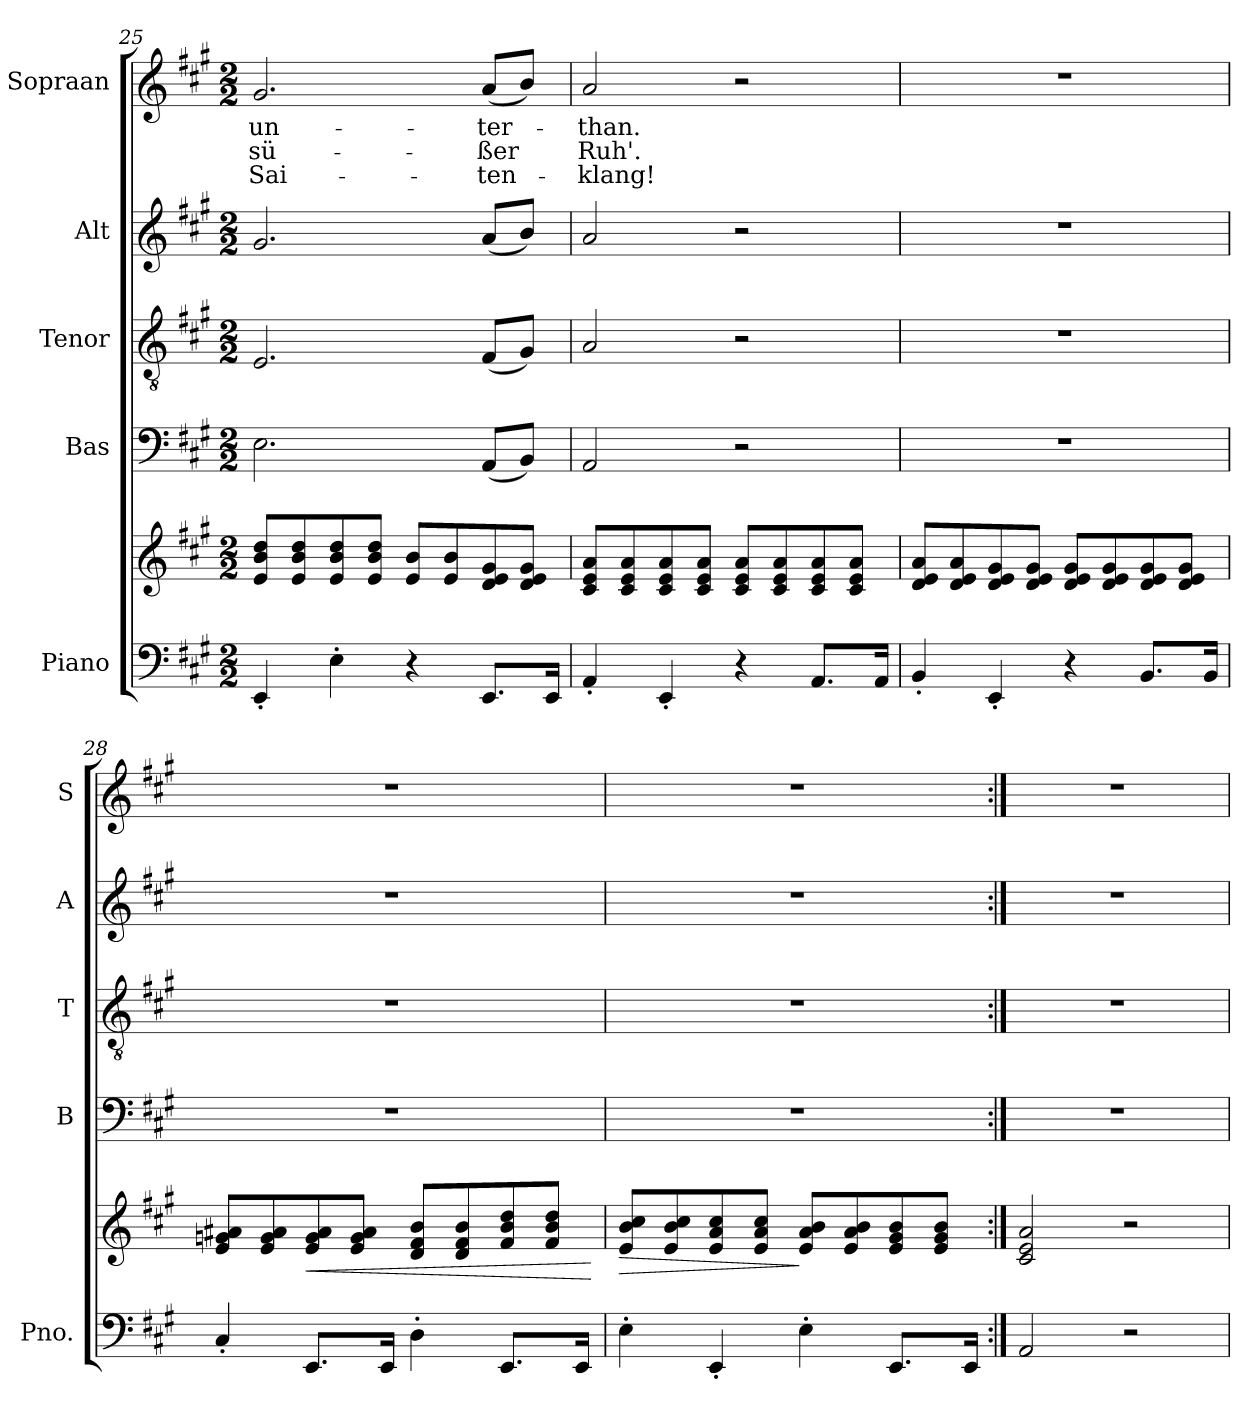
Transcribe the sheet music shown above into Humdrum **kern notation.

**kern	**kern	**dynam	**kern	**kern	**kern	**kern	**text	**text	**text
*part5	*part5	*part5	*part4	*part3	*part2	*part1	*part1	*part1	*part1
*staff6	*staff5	*staff5/6	*staff4	*staff3	*staff2	*staff1	*staff1	*staff1	*staff1
*I"Piano	*	*	*I"Bas	*I"Tenor	*I"Alt	*I"Sopraan	*	*	*
*I'Pno.	*	*	*I'B	*I'T	*I'A	*I'S	*	*	*
*clefF4	*clefG2	*	*clefF4	*clefGv2	*clefG2	*clefG2	*	*	*
*k[f#c#g#]	*k[f#c#g#]	*	*k[f#c#g#]	*k[f#c#g#]	*k[f#c#g#]	*k[f#c#g#]	*	*	*
*M2/2	*M2/2	*	*M2/2	*M2/2	*M2/2	*M2/2	*	*	*
=25	=25	=25	=25	=25	=25	=25	=25	=25	=25
!	!	!	!	!	!	!	!LO:LY:b	!LO:LY:b:color=#00007F	!LO:LY:b
4EE'/	8e/ 8b/ 8dd/L	.	2.E\	2.E/	2.g#/	2.g#/	un-	sü-	Sai-
.	8e/ 8b/ 8dd/	.	.	.	.	.	.	.	.
4E'\	8e/ 8b/ 8dd/	.	.	.	.	.	.	.	.
.	8e/ 8b/ 8dd/J	.	.	.	.	.	.	.	.
4r	8e/ 8b/L	.	.	.	.	.	.	.	.
.	8e/ 8b/	.	.	.	.	.	.	.	.
!	!	!	!	!	!	!	!LO:LY:b	!LO:LY:b:color=#00007F	!LO:LY:b
8.EE/L	8d/ 8e/ 8g#/	.	(8AA/L	(8F#/L	(8a/L	(8a/L	-ter-	-ßer	-ten-
.	8d/ 8e/ 8g#/J	.	8BB/J)	8G#/J)	8b/J)	8b/J)	.	.	.
16EE/Jk	.	.	.	.	.	.	.	.	.
=26	=26	=26	=26	=26	=26	=26	=26	=26	=26
!	!	!	!	!	!	!	!LO:LY:b	!LO:LY:b:color=#00007F	!LO:LY:b
4AA'/	8c#/ 8e/ 8a/L	.	2AA/	2A/	2a/	2a/	than.	Ruh'.	klang!
.	8c#/ 8e/ 8a/	.	.	.	.	.	.	.	.
4EE'/	8c#/ 8e/ 8a/	.	.	.	.	.	.	.	.
.	8c#/ 8e/ 8a/J	.	.	.	.	.	.	.	.
4r	8c#/ 8e/ 8a/L	.	2r	2r	2r	2r	.	.	.
.	8c#/ 8e/ 8a/	.	.	.	.	.	.	.	.
8.AA/L	8c#/ 8e/ 8a/	.	.	.	.	.	.	.	.
.	8c#/ 8e/ 8a/J	.	.	.	.	.	.	.	.
16AA/Jk	.	.	.	.	.	.	.	.	.
!!LO:LB:g=z
=27	=27	=27	=27	=27	=27	=27	=27	=27	=27
4BB'/	8d/ 8e/ 8a/L	.	1r	1r	1r	1r	.	.	.
.	8d/ 8e/ 8a/	.	.	.	.	.	.	.	.
4EE'/	8d/ 8e/ 8g#/	.	.	.	.	.	.	.	.
.	8d/ 8e/ 8g#/J	.	.	.	.	.	.	.	.
4r	8d/ 8e/ 8g#/L	.	.	.	.	.	.	.	.
.	8d/ 8e/ 8g#/	.	.	.	.	.	.	.	.
8.BB/L	8d/ 8e/ 8g#/	.	.	.	.	.	.	.	.
.	8d/ 8e/ 8g#/J	.	.	.	.	.	.	.	.
16BB/Jk	.	.	.	.	.	.	.	.	.
=28	=28	=28	=28	=28	=28	=28	=28	=28	=28
4C#'/	8e/ 8gn/ 8a#X/L	.	1r	1r	1r	1r	.	.	.
.	8e/ 8g/ 8a#/	.	.	.	.	.	.	.	.
!	!	!LO:HP:b	!	!	!	!	!	!	!
8.EE/L	8e/ 8g/ 8a#/	<	.	.	.	.	.	.	.
.	8e/ 8g/ 8a#/J	.	.	.	.	.	.	.	.
16EE/Jk	.	.	.	.	.	.	.	.	.
4D'\	8d/ 8f#/ 8b/L	.	.	.	.	.	.	.	.
.	8d/ 8f#/ 8b/	.	.	.	.	.	.	.	.
8.EE/L	8f#/ 8b/ 8dd/	.	.	.	.	.	.	.	.
.	8f#/ 8b/ 8dd/J	.	.	.	.	.	.	.	.
16EE/Jk	.	.	.	.	.	.	.	.	.
.	.	[	.	.	.	.	.	.	.
=29	=29	=29	=29	=29	=29	=29	=29	=29	=29
!	!	!LO:HP:b	!	!	!	!	!	!	!
4E'\	8e/ 8b/ 8cc#/L	>	1r	1r	1r	1r	.	.	.
.	8e/ 8b/ 8cc#/	.	.	.	.	.	.	.	.
4EE'/	8e/ 8a/ 8cc#/	.	.	.	.	.	.	.	.
.	8e/ 8a/ 8cc#/J	.	.	.	.	.	.	.	.
4E'\	8e/ 8a/ 8b/L	]	.	.	.	.	.	.	.
.	8e/ 8a/ 8b/	.	.	.	.	.	.	.	.
8.EE/L	8e/ 8g#/ 8b/	.	.	.	.	.	.	.	.
.	8e/ 8g#/ 8b/J	.	.	.	.	.	.	.	.
16EE/Jk	.	.	.	.	.	.	.	.	.
=30:|!	=30:|!	=30:|!	=30:|!	=30:|!	=30:|!	=30:|!	=30:|!	=30:|!	=30:|!
2AA/	2c#/ 2e/ 2a/	.	1r	1r	1r	1r	.	.	.
2r	2r	.	.	.	.	.	.	.	.
=	=	=	=	=	=	=	=	=	=
*-	*-	*-	*-	*-	*-	*-	*-	*-	*-
